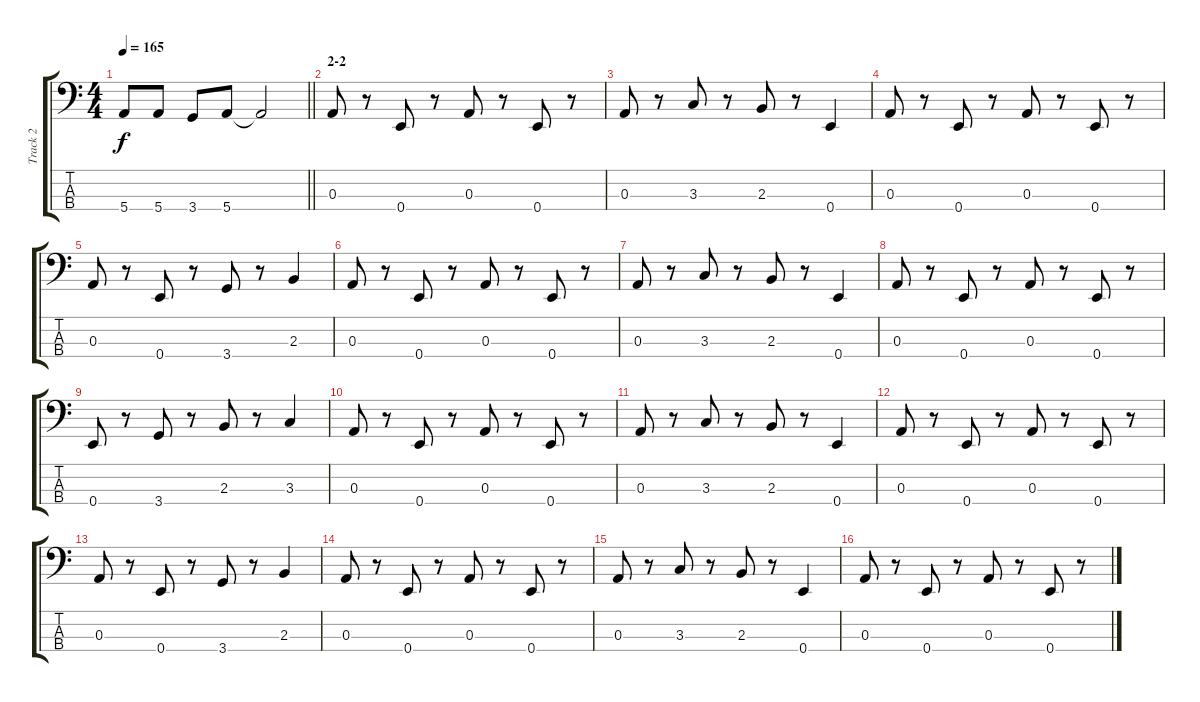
\track ("Track 2" "Track 2") {instrument electricbasspick}
\staff {score tabs}
\tuning (G2 D2 A1 E1) {hide}
\ts (4 4)
\tempo 165
\clef f4
\barLineRight lightlight
\ks c
5.4.8{dy f} 5.4.8 3.4.8 5.4.8 5.4{t}.2 |
\section ("" "2-2")
0.3.8 r.8 0.4.8 r.8 0.3.8 r.8 0.4.8 r.8 |
0.3.8 r.8 3.3.8 r.8 2.3.8 r.8 0.4.4 |
0.3.8 r.8 0.4.8 r.8 0.3.8 r.8 0.4.8 r.8 |
0.3.8 r.8 0.4.8 r.8 3.4.8 r.8 2.3.4 |
0.3.8 r.8 0.4.8 r.8 0.3.8 r.8 0.4.8 r.8 |
0.3.8 r.8 3.3.8 r.8 2.3.8 r.8 0.4.4 |
0.3.8 r.8 0.4.8 r.8 0.3.8 r.8 0.4.8 r.8 |
0.4.8 r.8 3.4.8 r.8 2.3.8 r.8 3.3.4 |
0.3.8 r.8 0.4.8 r.8 0.3.8 r.8 0.4.8 r.8 |
0.3.8 r.8 3.3.8 r.8 2.3.8 r.8 0.4.4 |
0.3.8 r.8 0.4.8 r.8 0.3.8 r.8 0.4.8 r.8 |
0.3.8 r.8 0.4.8 r.8 3.4.8 r.8 2.3.4 |
0.3.8 r.8 0.4.8 r.8 0.3.8 r.8 0.4.8 r.8 |
0.3.8 r.8 3.3.8 r.8 2.3.8 r.8 0.4.4 |
0.3.8 r.8 0.4.8 r.8 0.3.8 r.8 0.4.8 r.8
